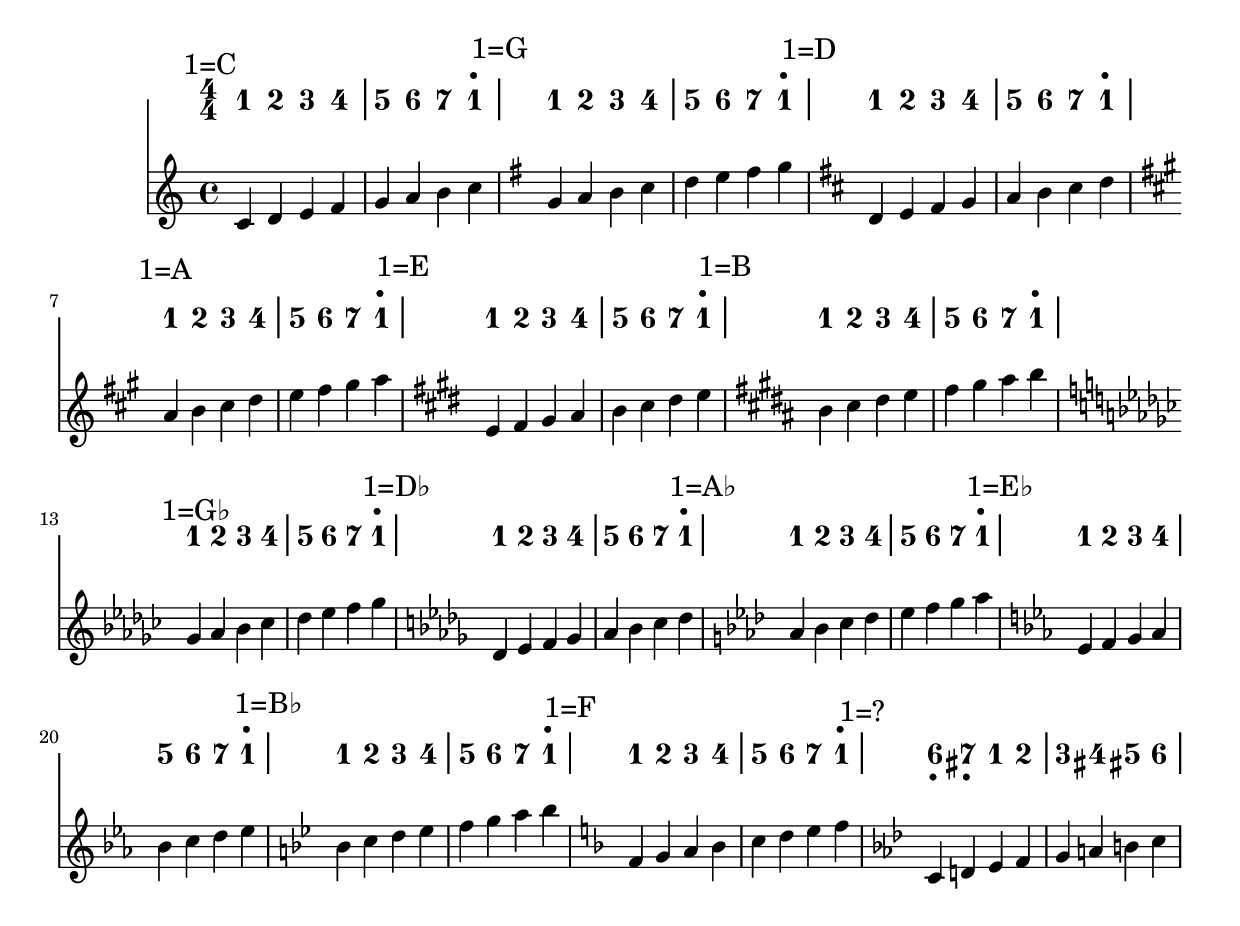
\version "2.18.2"
\language "english"
\version "2.18.2"
% also works with 2.19.x and later

#(define (get-keysig-alt-count alt-alist)
   "Return number of sharps/flats in key sig, (+) for sharps, (-) for flats."
   (if (null? alt-alist)
       0
       (* (length alt-alist) 2 (cdr (car alt-alist)))))

#(define (get-major-tonic alt-count)
   "Return number of the tonic note 0-6, as if the key sig were major."
   ;; (alt-count major-tonic)
   ;; (-7 0) (-5 1) (-3 2) (-1 3) (1 4) (3 5) (5 6) (7 0)
   ;; (-6 4) (-4 5) (-2 6) (0 0) (2 1) (4 2) (6 3)
   (if (odd? alt-count)
       (modulo (- (/ (+ alt-count 1) 2) 4) 7)
       (modulo (/ alt-count 2) 7)))

#(define (add-dash-right stencil)
   "For half notes and whole notes, adds a dash to the right of the stencil."
   (ly:stencil-combine-at-edge stencil X RIGHT
     (ly:stencil-translate
      (make-connected-path-stencil
       '((1 0))
       0.3 1 1 #f #f)
      (cons 0 1))
     1))

#(define (add-dot direction stencil)
   "For adding octave dots above and below notes."
   (ly:stencil-combine-at-edge stencil Y direction
     (ly:stencil-translate
      (make-circle-stencil 0.3 0 #t)
      (cons 0.5 0))
     1))

#(define (add-flag-dash stencil)
   "For adding dashes below 8th notes and shorter notes."
   (ly:stencil-combine-at-edge stencil Y DOWN
     (ly:stencil-translate
      (make-connected-path-stencil
       '((1 0))
       0.3 1 1 #f #f)
      (cons 0 0))
     0.5))

#(define (get-key-alts context)
   "Needed because LilyPond 2.19 and 2.20 has 'keyAlterations
    and 2.18 has 'keySignature for the same context property.
    No way to test for existence of context property..."
   (define key-alts (ly:context-property context 'keyAlterations '()))
   (if (equal? key-alts '())
       (ly:context-property context 'keySignature '())
       key-alts))


#(define Jianpu_rest_engraver
   (make-engraver
    (acknowledgers
     ((rest-interface engraver grob source-engraver)
      ;; make sure \omit is not in effect (stencil is not #f)
      (if (ly:grob-property-data grob 'stencil)
          (let* ((stencil-a
                  (grob-interpret-markup grob (markup #:musicglyph "zero")))

                 ;; add duration dashes to the rest, to the right or below
                 (dur-log (ly:grob-property grob 'duration-log))
                 (stencil-b (case dur-log
                              ((0) (add-dash-right (add-dash-right (add-dash-right stencil-a))))
                              ((1) (add-dash-right stencil-a))
                              ((2) stencil-a)
                              ((3) (add-flag-dash stencil-a))
                              ((4) (add-flag-dash (add-flag-dash stencil-a)))
                              ((5) (add-flag-dash (add-flag-dash (add-flag-dash stencil-a))))
                              ((6) (add-flag-dash (add-flag-dash (add-flag-dash
                                                                  (add-flag-dash stencil-a)))))
                              ((7) (add-flag-dash (add-flag-dash (add-flag-dash
                                                                  (add-flag-dash (add-flag-dash stencil-a))))))
                              (else stencil-a))) )

            ;; (display dur-log) (newline)

            (ly:grob-set-property! grob 'stencil stencil-b)
            (ly:grob-set-property! grob 'X-extent
              (ly:stencil-extent (ly:grob-property grob 'stencil) X))
            (ly:grob-set-property! grob 'Y-extent
              (ly:stencil-extent (ly:grob-property grob 'stencil) Y))
            ))))))


#(define Jianpu_note_head_engraver
   (make-engraver
    (acknowledgers
     ((note-head-interface engraver grob source-engraver)
      ;; make sure \omit is not in effect (stencil is not #f)
      (if (ly:grob-property-data grob 'stencil)
          (let* ((staff-context (ly:translator-context engraver))
                 ;; (tonic-pitch (ly:context-property staff-context 'tonic))
                 ;; (tonic-number (ly:pitch-notename tonic-pitch))
                 (stem-grob (ly:grob-object grob 'stem))
                 (flag-grob (ly:grob-object stem-grob 'flag))

                 ;; start with a number stencil based on the scale degree of the note
                 (key-alts (get-key-alts staff-context))
                 (keysig-alt-count (get-keysig-alt-count key-alts))
                 (major-tonic-number (get-major-tonic keysig-alt-count))
                 (grob-pitch (ly:event-property (event-cause grob) 'pitch))
                 (note-number (ly:pitch-notename grob-pitch))
                 (key-relative-note-number (modulo (- note-number major-tonic-number) 7))
                 (jianpu-number (+ 1 key-relative-note-number))
                 (glyph-string (case jianpu-number
                                 ((1) "one")
                                 ((2) "two")
                                 ((3) "three")
                                 ((4) "four")
                                 ((5) "five")
                                 ((6) "six")
                                 ((7) "seven")
                                 (else "zero")))
                 (stencil-a (grob-interpret-markup grob
                              (markup #:musicglyph glyph-string)))

                 ;; TODO: handle dotted notes
                 ;; but how to access dots grob from note head grob?
                 ;; (note-column-grob (ly:grob-parent stem-grob Y))
                 ;; (note-column-grob (ly:grob-parent stem-grob X))
                 ;; these don't work:
                 ;; (vert-axis-group-grob (ly:grob-object note-column-grob 'vertical-axis-group))
                 ;; (vert-axis-group-grob (ly:grob-parent note-column-grob X))
                 ;; (paper-column-grob (ly:grob-object note-column-grob 'paper-column))

                 ;; TODO: use some kind of looping, iteration, recursion, fold function, etc.
                 ;; instead of hard-coding the repetitions of stencil-modifying functions

                 ;; add duration dashes to right of half note and whole note
                 (dur-log (ly:grob-property grob 'duration-log))
                 (stencil-b (case dur-log
                              ((0) (add-dash-right (add-dash-right (add-dash-right stencil-a))))
                              ((1) (add-dash-right stencil-a))
                              ((2) stencil-a)
                              (else stencil-a)))

                 ;; add duration dashes below 8th notes and shorter
                 (flag-glyph-name
                  (if (ly:grob? flag-grob)
                      (ly:grob-property flag-grob 'glyph-name)
                      ""))
                 (flag-num (cond
                            ((string= flag-glyph-name "flags.u3") 1)
                            ((string= flag-glyph-name "flags.u4") 2)
                            ((string= flag-glyph-name "flags.u5") 3)
                            ((string= flag-glyph-name "flags.u6") 4)
                            ((string= flag-glyph-name "flags.u7") 5)
                            (else 0)))
                 (stencil-c (case flag-num
                              ((0) stencil-b)
                              ((1) (add-flag-dash stencil-b))
                              ((2) (add-flag-dash (add-flag-dash stencil-b)))
                              ((3) (add-flag-dash (add-flag-dash (add-flag-dash stencil-b))))
                              ((4) (add-flag-dash (add-flag-dash (add-flag-dash
                                                                  (add-flag-dash stencil-b)))))
                              ((5) (add-flag-dash (add-flag-dash (add-flag-dash
                                                                  (add-flag-dash (add-flag-dash stencil-b))))))
                              (else stencil-b)))

                 ;; add octave dots above or below the stencil.
                 ;; Not the absolute octave but the key-relative octave,
                 ;; Jianpu octave goes up between 7 and 1, not between b and c.
                 ;; Take current grob-pitch and transpose it down to the tonic pitch of the current
                 ;; key (as if it were major), which gives the correct octave for the octave dots.
                 (octave
                  (ly:pitch-octave
                   (ly:pitch-transpose grob-pitch
                     (ly:make-pitch 0 (* -1 key-relative-note-number) 0)
                     )))
                 (stencil-d (case octave
                              ((3) (add-dot UP (add-dot UP (add-dot UP stencil-c))))
                              ((2) (add-dot UP (add-dot UP stencil-c)))
                              ((1) (add-dot UP stencil-c))
                              ((0) stencil-c)
                              ((-1) (add-dot DOWN stencil-c))
                              ((-2) (add-dot DOWN (add-dot DOWN stencil-c)))
                              ((-3) (add-dot DOWN (add-dot DOWN (add-dot DOWN stencil-c))))
                              (else stencil-c))) )
            ;; (display octave)(newline)
            ;; set the stencil for the note head grob
            (ly:grob-set-property! grob 'stencil stencil-d)
            ))))))


#(define Jianpu_accidental_engraver
   (make-engraver
    (acknowledgers
     ((accidental-interface engraver grob source-engraver)
      (let*
       ((context (ly:translator-context engraver))
        (key-alts (get-key-alts context))
        (alt (accidental-interface::calc-alteration grob))
        (note-head-grob (ly:grob-parent grob Y))
        (pitch (ly:event-property
                (ly:grob-property note-head-grob 'cause)
                'pitch))
        (note-number (ly:pitch-notename pitch))
        ;; default alteration of this note, in the key, as if there were no accidental sign
        (default (or (assoc-ref key-alts note-number) 0))
        (new-alt
         (cond

          ;; natural sign: convert to sharp or flat (the opposite of the sharps
          ;; or flats in the key signature) if natural is not in the key
          ((and (= alt 0) (not (= alt default)))
           (* -1 (cdr (car key-alts))))

          ;; single sharp sign: convert to natural if sharp is in key
          ((and (= alt 1/2) (= 1/2 default)) 0)

          ;; single flat sign: convert to natural if flat is in key
          ((and (= alt -1/2) (= -1/2 default)) 0)

          ;; single sharp sign: convert to double sharp if natural (and sharp) is not in key
          ((and (= alt 1/2) (not (= 0 default))) 1)

          ;; single flat sign: convert to double flat if natural (and flat) is not in key
          ((and (= alt -1/2) (not (= 0 default))) -1)

          ;; double sharp sign: convert to single if single sharp is in the key
          ((and (= alt 1) (= 1/2 default)) 1/2)

          ;; double flat sign: convert to single if single flat is in the key
          ((and (= alt -1) (= -1/2 default)) -1/2)

          ;; there are no triple sharp or triple flat glyphs,
          ;; so these are needed but don't work:
          ;; double sharp sign: convert to triple sharp if single flat is in the key
          ;; ((and (= alt 1) (= -1/2 default))
          ;; (ly:grob-set-property! grob 'alteration 3/2))
          ;; double flat sign: convert to triple flat if single sharp is in the key
          ;; ((and (= alt -1) (= -1/2 default))
          ;; (ly:grob-set-property! grob 'alteration -3/2))

          (else #f))))
       ;; (display default)(newline)
       (if new-alt (ly:grob-set-property! grob 'alteration new-alt))
       )))))


% Custom "JianpuStaff" Context

\layout {
  \context {
    % \Staff lets us start with all standard staff settings
    \Staff
    % \name gives the custom staff context its name
    \name JianpuStaff
    % \alias Staff tells LilyPond that commands that work on a standard
    % Staff context should also work with this custom context
    \alias Staff
    % customizations
    \consists \Jianpu_note_head_engraver
    \consists \Jianpu_rest_engraver
    \consists \Jianpu_accidental_engraver
    \override Clef.stencil = ##f
    \override StaffSymbol.line-count = #0
    \override BarLine.bar-extent = #'(-2 . 2)
    \override TimeSignature.style = #'numbered
    \override Stem.transparent = ##t
    \override Stem.length = #0
    \override Rest.Y-offset = #-1
    \override NoteHead.Y-offset = #-1
    \override Beam.transparent = ##t
    \override Stem.direction = #UP
    \override Beam.beam-thickness = #0
    \override Beam.length-fraction = #0
    \override Tie.staff-position = #2.5
    \override TupletBracket.bracket-visibility = ##t
    \tupletUp
    \hide Stem
    \hide Beam
  }
  % define the "parent" contexts that will accept the custom context
  \context { \Score \accepts JianpuStaff }
  \context { \ChoirStaff \accepts JianpuStaff }
  \context { \GrandStaff \accepts JianpuStaff }
  \context { \PianoStaff \accepts JianpuStaff }
  \context { \StaffGroup \accepts JianpuStaff }
}

% Define Custom Staff for MIDI
% to avoid warnings it has to be defined for each type of output desired
\midi {
  \context {
    \Staff
    \name JianpuStaff
    \alias Staff
  }
  % since the customizations are for visual output only,
  % there is no need to include them for midi
  \context { \Score      \accepts JianpuStaff }
  \context { \ChoirStaff \accepts JianpuStaff }
  \context { \GrandStaff \accepts JianpuStaff }
  \context { \PianoStaff \accepts JianpuStaff }
  \context { \StaffGroup \accepts JianpuStaff }
}



notesOne = {
  \key c \major
  c' d' e' f' g' a' b' c''
}

transposed = {
  \mark "1=C"
  \notesOne
  \mark "1=G"
  \transpose c g \notesOne
  \mark "1=D"
  \transpose c d \notesOne
  \mark "1=A"
  \transpose c a \notesOne
  \mark "1=E"
  \transpose c e \notesOne
  \mark "1=B"
  \transpose c b \notesOne
  \mark "1=G♭" % or F♯
  \transpose c gf \notesOne
  \mark "1=D♭" % or C♯
  \transpose c df \notesOne
  \mark "1=A♭"% or B♯
  \transpose c af \notesOne
  \mark "1=E♭"% or D♯
  \transpose c ef \notesOne
  \mark "1=B♭"% or A♯
  \transpose c bf \notesOne
  \mark "1=F"
  \transpose c f \notesOne
}

%%test for unusual key signatures
  freygish = #`((0 . ,NATURAL) (1 . ,FLAT) (2 . ,NATURAL)
         (3 . ,NATURAL) (4 . ,NATURAL) (5 . ,FLAT) (6 . ,FLAT))
notesTwo = {
  \mark "1=?"%%should be"1=C" and put sharps and flats to make correct pitchs
  \key c \freygish
  c' d' e' f' g' a' b' c''
}

\score {
  <<
    \new JianpuStaff \with{
      %\remove Key_engraver %%NEVER DO THIS!!!
    \override KeySignature.transparent = ##t %Instead, do this!
    \override KeyCancellation.transparent = ##t %Instead, do this!
    }
    \new Voice {
       \transposed
       \notesTwo
    }
    \new Staff {
       \transposed
       \notesTwo
    }
  >>
}
